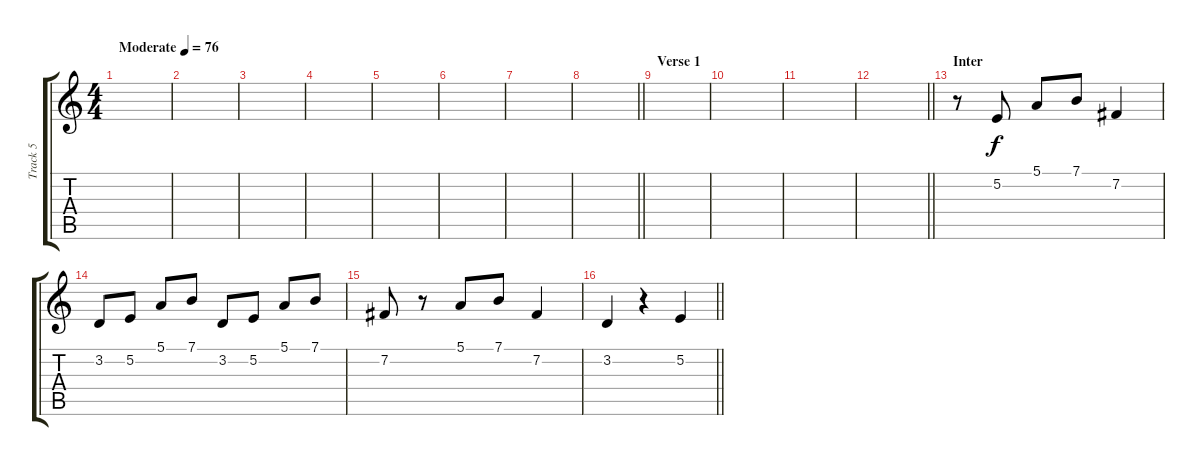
\track ("Track 5" "Track 5") {instrument trumpet}
\staff {score tabs}
\tuning (E4 B3 G3 D3 A2 E2) {hide}
\ts (4 4)
\tempo (76 "Moderate")
\clef g2
\ks c
|
|
|
|
|
|
|
\barLineRight lightlight
|
\section ("" "Verse 1")
|
|
|
\barLineRight lightlight
|
\section ("" "Inter")
r.8 5.2.8 5.1.8 7.1.8 7.2.4 |
3.2.8 5.2.8 5.1.8 7.1.8 3.2.8 5.2.8 5.1.8 7.1.8 |
7.2.8 r.8 5.1.8 7.1.8 7.2.4 |
\barLineRight lightlight
3.2.4 r.4 5.2.4
